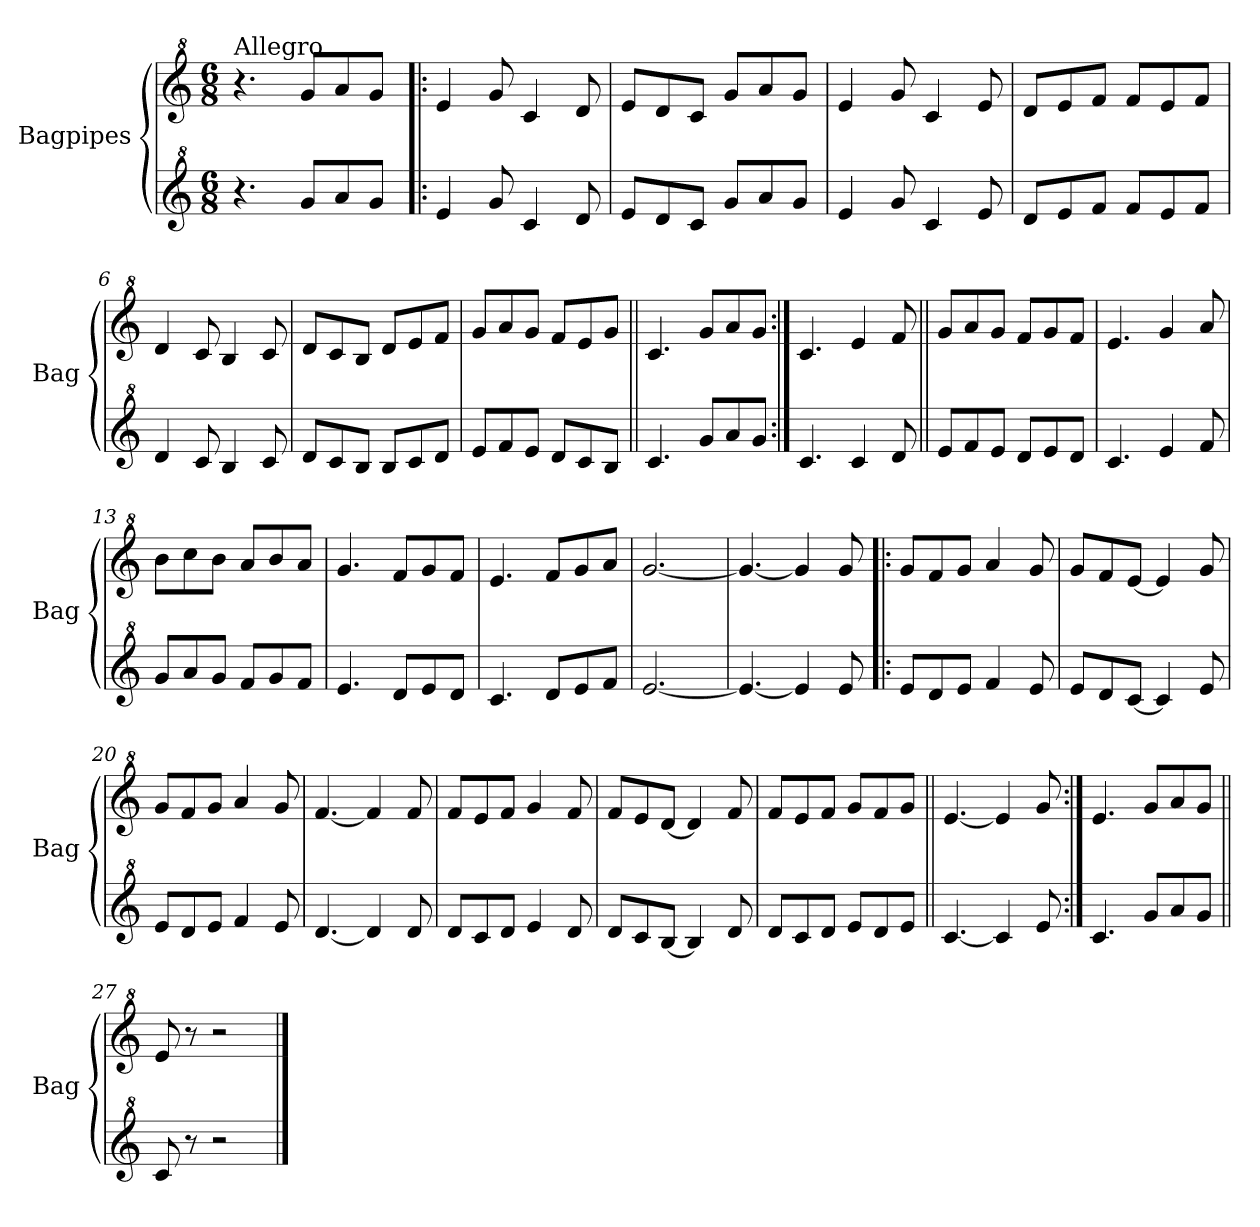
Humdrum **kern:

**kern	**kern
*part2	*part1
*staff2	*staff1
*I"Bagpipes	*I"Bagpipes
*I'Bag	*I'Bag
*clefG^2	*clefG^2
*k[]	*k[]
*C:	*C:
*M6/8	*M6/8
=1	=1
!	!LO:TX:a:t=Allegro
4.r	4.r
8gg/L	8gg/L
8aa/	8aa/
8gg/J	8gg/J
=2!|:	=2!|:
4ee/	4ee/
8gg/	8gg/
4cc/	4cc/
8dd/	8dd/
=3	=3
8ee/L	8ee/L
8dd/	8dd/
8cc/J	8cc/J
8gg/L	8gg/L
8aa/	8aa/
8gg/J	8gg/J
=4	=4
4ee/	4ee/
8gg/	8gg/
4cc/	4cc/
8ee/	8ee/
=5	=5
8dd/L	8dd/L
8ee/	8ee/
8ff/J	8ff/J
8ff/L	8ff/L
8ee/	8ee/
8ff/J	8ff/J
=6	=6
4dd/	4dd/
8cc/	8cc/
4b/	4b/
8cc/	8cc/
=7	=7
8dd/L	8dd/L
8cc/	8cc/
8b/J	8b/J
8b/L	8dd/L
8cc/	8ee/
8dd/J	8ff/J
!!LO:LB:g=z
=8	=8
8ee/L	8gg/L
8ff/	8aa/
8ee/J	8gg/J
8dd/L	8ff/L
8cc/	8ee/
8b/J	8gg/J
=9||	=9||
4.cc/	4.cc/
8gg/L	8gg/L
8aa/	8aa/
8gg/J	8gg/J
=10:|!	=10:|!
4.cc/	4.cc/
4cc/	4ee/
8dd/	8ff/
=11||	=11||
8ee/L	8gg/L
8ff/	8aa/
8ee/J	8gg/J
8dd/L	8ff/L
8ee/	8gg/
8dd/J	8ff/J
=12	=12
4.cc/	4.ee/
4ee/	4gg/
8ff/	8aa/
=13	=13
8gg/L	8bb\L
8aa/	8ccc\
8gg/J	8bb\J
8ff/L	8aa/L
8gg/	8bb/
8ff/J	8aa/J
=14	=14
4.ee/	4.gg/
8dd/L	8ff/L
8ee/	8gg/
8dd/J	8ff/J
!!LO:LB:g=z
=15	=15
4.cc/	4.ee/
8dd/L	8ff/L
8ee/	8gg/
8ff/J	8aa/J
=16	=16
[2.ee/	[2.gg/
=17	=17
4.ee/_	4.gg/_
4ee/]	4gg/]
8ee/	8gg/
=18!|:	=18!|:
8ee/L	8gg/L
8dd/	8ff/
8ee/J	8gg/J
4ff/	4aa/
8ee/	8gg/
=19	=19
8ee/L	8gg/L
8dd/	8ff/
[8cc/J	[8ee/J
4cc/]	4ee/]
8ee/	8gg/
=20	=20
8ee/L	8gg/L
8dd/	8ff/
8ee/J	8gg/J
4ff/	4aa/
8ee/	8gg/
=21	=21
[4.dd/	[4.ff/
4dd/]	4ff/]
8dd/	8ff/
=22	=22
8dd/L	8ff/L
8cc/	8ee/
8dd/J	8ff/J
4ee/	4gg/
8dd/	8ff/
!!LO:LB:g=z
=23	=23
8dd/L	8ff/L
8cc/	8ee/
[8b/J	[8dd/J
4b/]	4dd/]
8dd/	8ff/
=24	=24
8dd/L	8ff/L
8cc/	8ee/
8dd/J	8ff/J
8ee/L	8gg/L
8dd/	8ff/
8ee/J	8gg/J
=25||	=25||
[4.cc/	[4.ee/
4cc/]	4ee/]
8ee/	8gg/
=26:|!	=26:|!
4.cc/	4.ee/
8gg/L	8gg/L
8aa/	8aa/
8gg/J	8gg/J
=27||	=27||
8cc/	8ee/
8r	8r
2r	2r
==	==
*-	*-
